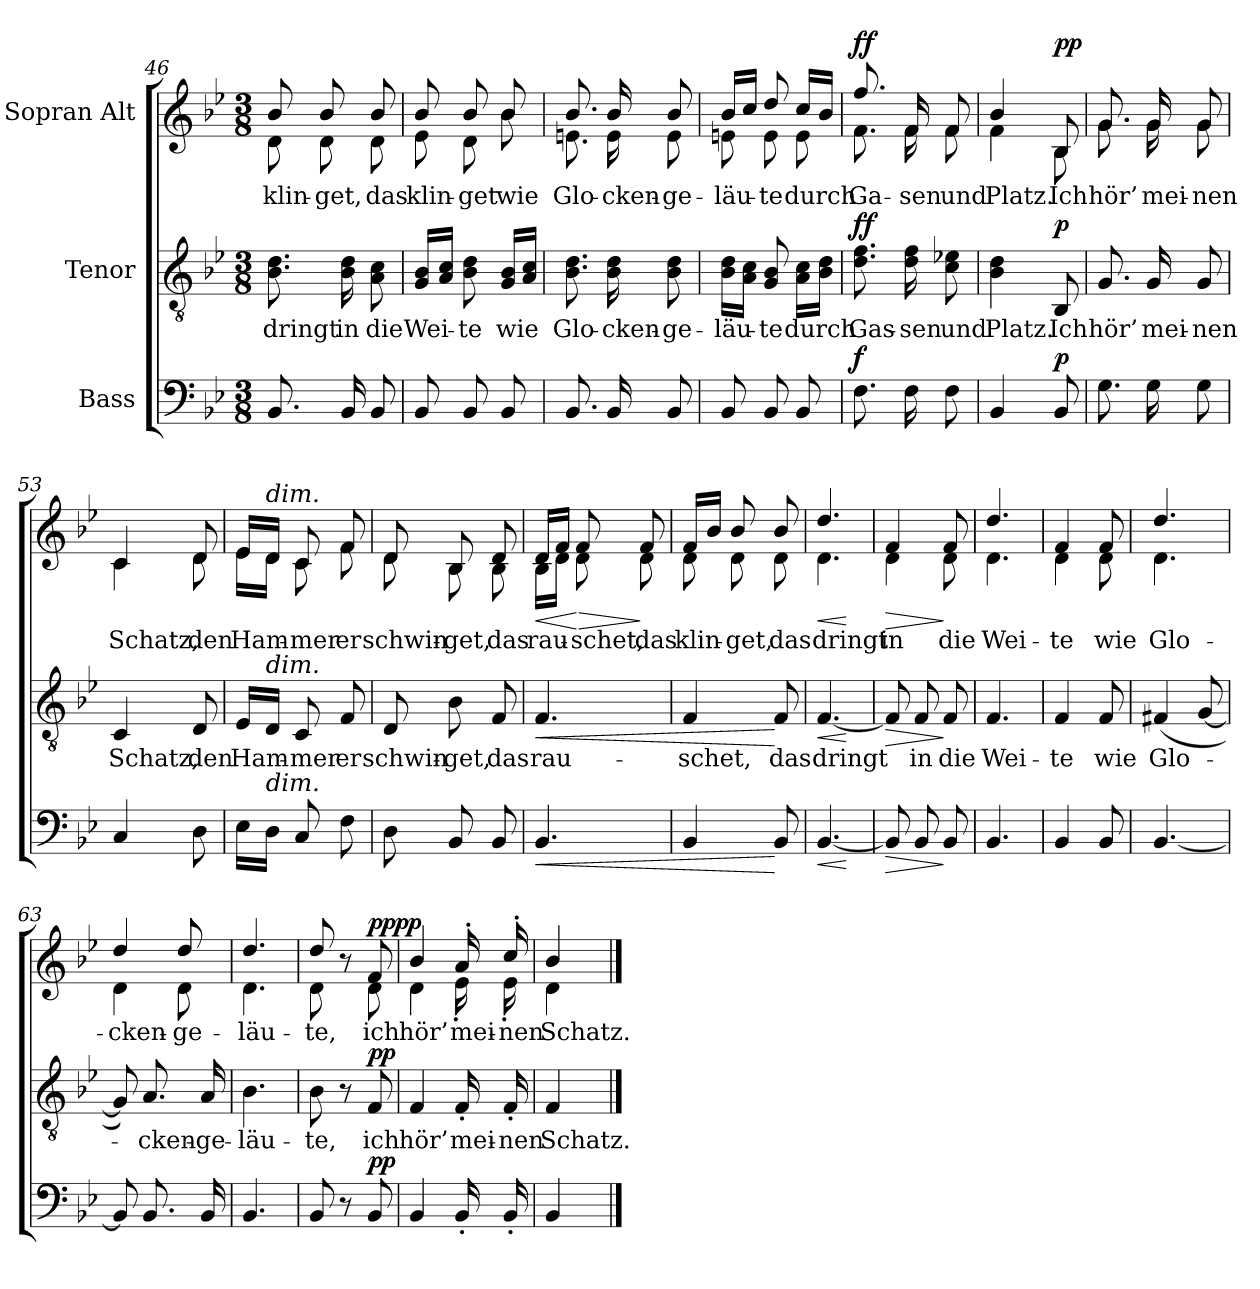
**kern	**dynam	**kern	**text	**dynam	**kern	**text	**dynam
*part3	*part3	*part2	*part2	*part2	*part1	*part1	*part1
*staff3	*staff3	*staff2	*staff2	*staff2	*staff1	*staff1	*staff1
*I"Bass	*	*I"Tenor	*	*	*I"Sopran Alt	*	*
*clefF4	*	*clefGv2	*	*	*clefG2	*	*
*k[b-e-]	*	*k[b-e-]	*	*	*k[b-e-]	*	*
*M3/8	*	*M3/8	*	*	*M3/8	*	*
=46	=46	=46	=46	=46	=46	=46	=46
*	*	*	*	*	*^	*	*
8.BB-/	.	8.B-\ 8.d\	dringt	.	8b-/	8d\	klin-	.
.	.	.	.	.	8b-/	8d\	-get,	.
16BB-/	.	16B-\ 16d\	in	.	.	.	.	.
8BB-/	.	8A\ 8c\	die	.	8b-/	8d\	das	.
=47	=47	=47	=47	=47	=47	=47	=47	=47
8BB-/	.	16G/ 16B-/LL	Wei-	.	8b-/	8e-\	klin-	.
.	.	16A/ 16c/JJ	.	.	.	.	.	.
8BB-/	.	8B-\ 8d\	-te	.	8b-/	8d\	-get	.
8BB-/	.	16G/ 16B-/LL	wie	.	8b-/	8b-\	wie	.
.	.	16A/ 16c/JJ	.	.	.	.	.	.
=48	=48	=48	=48	=48	=48	=48	=48	=48
8.BB-/	.	8.B-\ 8.d\	Glo-	.	8.b-/	8.en\	Glo-	.
16BB-/	.	16B-\ 16d\	-cken-	.	16b-/	16e\	-cken-	.
8BB-/	.	8B-\ 8d\	-ge-	.	8b-/	8e\	-ge-	.
!!LO:LB:g=z	!!
=49	=49	=49	=49	=49	=49	=49	=49	=49
8BB-/	.	16B-\ 16d\LL	-läu-	.	16b-/LL	8en\	-läu-	.
.	.	16A\ 16c\JJ	.	.	16cc/JJ	.	.	.
8BB-/	.	8G/ 8B-/	-te	.	8dd/	8e\	-te	.
8BB-/	.	16A\ 16c\LL	durch	.	16cc/LL	8e\	durch	.
.	.	16B-\ 16d\JJ	.	.	16b-/JJ	.	.	.
=50	=50	=50	=50	=50	=50	=50	=50	=50
!	!LO:DY:a	!	!	!LO:DY:a	!	!	!	!
!	!	!	!	!LO:DY:n=1:a	!	!	!	!LO:DY:a
!	!	!	!	!	!	!	!	!LO:DY:n=1:a
8.F\	f	8.d\ 8.f\	Gas-	f f	8.ff/	8.f\	Ga-	f f
16F\	.	16d\ 16f\	-sen	.	16f/	16f\	-sen	.
8F\	.	8c\ 8e-X\	und	.	8f/	8f\	und	.
=51	=51	=51	=51	=51	=51	=51	=51	=51
4BB-/	.	4B-\ 4d\	Platz.	.	4b-/	4f\	Platz.	.
!	!LO:DY:a	!	!	!LO:DY:a	!	!	!	!LO:DY:a
!	!	!	!	!	!	!	!	!LO:DY:n=1:a
8BB-/	p	8BB-/	Ich	p	8B-/	8B-\	Ich	p p
=52	=52	=52	=52	=52	=52	=52	=52	=52
8.G\	.	8.G/	hör’	.	8.g/	8.g\	hör’	.
16G\	.	16G/	mei-	.	16g/	16g\	mei-	.
8G\	.	8G/	-nen	.	8g/	8g\	-nen	.
=53	=53	=53	=53	=53	=53	=53	=53	=53
4C/	.	4C/	Schatz,	.	4c/	4c\	Schatz,	.
8D\	.	8D/	den	.	8d/	8d\	den	.
!!LO:LB:g=z	!!
=54	=54	=54	=54	=54	=54	=54	=54	=54
16E-\LL	.	16E-/LL	Ham-	.	16e-/LL	16e-\LL	Ham-	.
!	!	!	!	!	!LO:TX:a:i:t=dim.	!	!	!
!	!	!LO:TX:a:i:t=dim.	!	!	!	!	!	!
!LO:TX:a:i:t=dim.	!	!	!	!	!	!	!	!
16D\JJ	.	16D/JJ	.	.	16d/JJ	16d\JJ	.	.
8C/	.	8C/	-mer	.	8c/	8c\	-mer	.
8F\	.	8F/	er	.	8f/	8f\	er	.
=55	=55	=55	=55	=55	=55	=55	=55	=55
8D\	.	8D/	schwin-	.	8d/	8d\	schwin-	.
8BB-/	.	8B-\	-get,	.	8B-/	8B-\	-get,	.
8BB-/	.	8F/	das	.	8d/	8B-\	das	.
=56	=56	=56	=56	=56	=56	=56	=56	=56
!	!LO:HP:b	!	!	!	!	!	!	!
!	!LO:HP:n=1:b	!	!	!LO:HP:b	!	!	!	!
!	!	!	!	!LO:HP:n=1:b	!	!	!	!LO:HP:b
4.BB-/	> <	4.F/	rau-	> <	16d/LL	16B-\LL	rau-	<
.	.	.	.	.	16f/JJ	16d\JJ	.	.
!	!	!	!	!	!	!	!	!LO:HP:n=1:b
.	.	.	.	.	8f/	8d\	-schet,	[ >
.	.	.	.	.	8f/	8d\	das	]
*	*	*	*	*	*v	*v	*	*
.	]	.	.	]	.	.	.
=57	=57	=57	=57	=57	=57	=57	=57
*	*	*	*	*	*^	*	*
4BB-/	.	4F/	-schet,	.	16f/LL	8d\	klin-	.
.	.	.	.	.	16b-/JJ	.	.	.
.	.	.	.	.	8b-/	8d\	-get,	.
8BB-/	[	8F/	das	[	8b-/	8d\	das	.
=58	=58	=58	=58	=58	=58	=58	=58	=58
!	!LO:HP:b	!	!	!LO:HP:b	!	!	!	!LO:HP:b
[4.BB-/	<	[4.F/	-dringt	<	4.dd/	4.d\	dringt	<
*	*	*	*	*	*v	*v	*	*
.	[	.	.	[	.	.	[
=59	=59	=59	=59	=59	=59	=59	=59
!	!LO:HP:b	!	!	!LO:HP:b	!	!	!LO:HP:b
*	*	*	*	*	*^	*	*
8BB-/]	>	8F/]	.	>	4f/	4d\	in	>
8BB-/	.	8F/	in	.	.	.	.	.
8BB-/	]	8F/	die	]	8f/	8d\	die	]
!!LO:LB:g=z	!!
=60	=60	=60	=60	=60	=60	=60	=60	=60
4.BB-/	.	4.F/	Wei-	.	4.dd/	4.d\	Wei-	.
=61	=61	=61	=61	=61	=61	=61	=61	=61
4BB-/	.	4F/	-te	.	4f/	4d\	-te	.
8BB-/	.	8F/	wie	.	8f/	8d\	wie	.
=62	=62	=62	=62	=62	=62	=62	=62	=62
[4.BB-/	.	(4F#X/	Glo-	.	4.dd/	4.d\	Glo-	.
.	.	[8G/	.	.	.	.	.	.
=63	=63	=63	=63	=63	=63	=63	=63	=63
8BB-/]	.	8G/])	.	.	4dd/	4d\	-cken-	.
8.BB-/	.	8.A/	-cken-	.	.	.	.	.
.	.	.	.	.	8dd/	8d\	-ge-	.
16BB-/	.	16A/	-ge-	.	.	.	.	.
=64	=64	=64	=64	=64	=64	=64	=64	=64
4.BB-/	.	4.B-\	-läu-	.	4.dd/	4.d\	-läu-	.
=65	=65	=65	=65	=65	=65	=65	=65	=65
8BB-/	.	8B-\	-te,	.	8dd/	8d\	-te,	.
8r	.	8r	.	.	8r	8ryy	.	.
!	!LO:DY:a	!	!	!LO:DY:a	!	!	!	!LO:DY:a
!	!	!	!	!	!	!	!	!LO:DY:n=1:a
8BB-/	pp	8F/	ich	pp	8f/	8d\	ich	pp pp
=66	=66	=66	=66	=66	=66	=66	=66	=66
4BB-/	.	4F/	hör’	.	4b-/	4d\	hör’	.
16BB-'/	.	16F'/	mei-	.	16a'/	16e-'\	mei-	.
16BB-'/	.	16F'/	-nen	.	16cc'/	16e-'\	-nen	.
=67	=67	=67	=67	=67	=67	=67	=67	=67
4BB-/	.	4F/	Schatz.	.	4b-/	4d\	Schatz.	.
*	*	*	*	*	*v	*v	*	*
==	==	==	==	==	==	==	==
*-	*-	*-	*-	*-	*-	*-	*-
